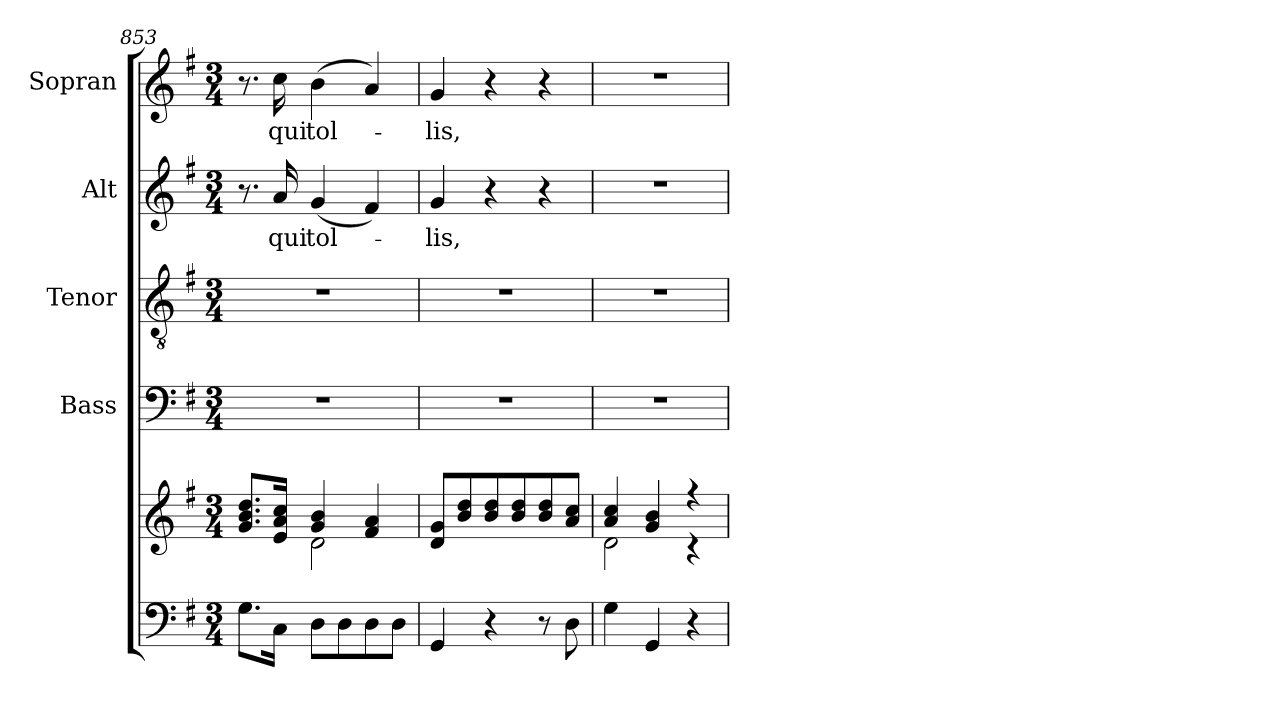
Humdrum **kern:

**kern	**kern	**kern	**kern	**kern	**text	**kern	**text
*part5	*part5	*part4	*part3	*part2	*part2	*part1	*part1
*staff6	*staff5	*staff4	*staff3	*staff2	*staff2	*staff1	*staff1
*	*	*I"Bass	*I"Tenor	*I"Alt	*	*I"Sopran	*
*	*	*I'B.	*I'T.	*I'A.	*	*I'S.	*
!!LO:LB:g=z
*clefF4	*clefG2	*clefF4	*clefGv2	*clefG2	*	*clefG2	*
*k[f#]	*k[f#]	*k[f#]	*k[f#]	*k[f#]	*	*k[f#]	*
*G:	*G:	*G:	*G:	*G:	*	*G:	*
*M3/4	*M3/4	*M3/4	*M3/4	*M3/4	*	*M3/4	*
=853	=853	=853	=853	=853	=853	=853	=853
*	*^	*	*	*	*	*	*
8.G\L	8.g/ 8.b/ 8.dd/L	4ryy	2.r	2.r	8.r	.	8.r	.
!	!	!	!	!	!	!LO:LY:b	!	!LO:LY:b
16C\Jk	16e/ 16a/ 16cc/Jk	.	.	.	16a/	qui	16cc\	qui
!	!	!	!	!	!	!LO:LY:b	!	!LO:LY:b
8D\L	4g/ 4b/	2d\	.	.	(<4g/	tol-	(>4b\	tol-
8D\	.	.	.	.	.	.	.	.
8D\	4f#/ 4a/	.	.	.	4f#/)	.	4a/)	.
8D\J	.	.	.	.	.	.	.	.
*	*v	*v	*	*	*	*	*	*
=854	=854	=854	=854	=854	=854	=854	=854
!	!	!	!	!	!LO:LY:b	!	!LO:LY:b
4GG/	8d/ 8g/L	2.r	2.r	4g/	-lis,	4g/	-lis,
.	8b/ 8dd/	.	.	.	.	.	.
4r	8b/ 8dd/	.	.	4r	.	4r	.
.	8b/ 8dd/	.	.	.	.	.	.
8r	8b/ 8dd/	.	.	4r	.	4r	.
8D\	8a/ 8cc/J	.	.	.	.	.	.
=855	=855	=855	=855	=855	=855	=855	=855
*	*^	*	*	*	*	*	*
4G\	4a/ 4cc/	2d\	2.r	2.r	2.r	.	2.r	.
4GG/	4g/ 4b/	.	.	.	.	.	.	.
4r	4r	4r	.	.	.	.	.	.
*	*v	*v	*	*	*	*	*	*
=	=	=	=	=	=	=	=
*-	*-	*-	*-	*-	*-	*-	*-
